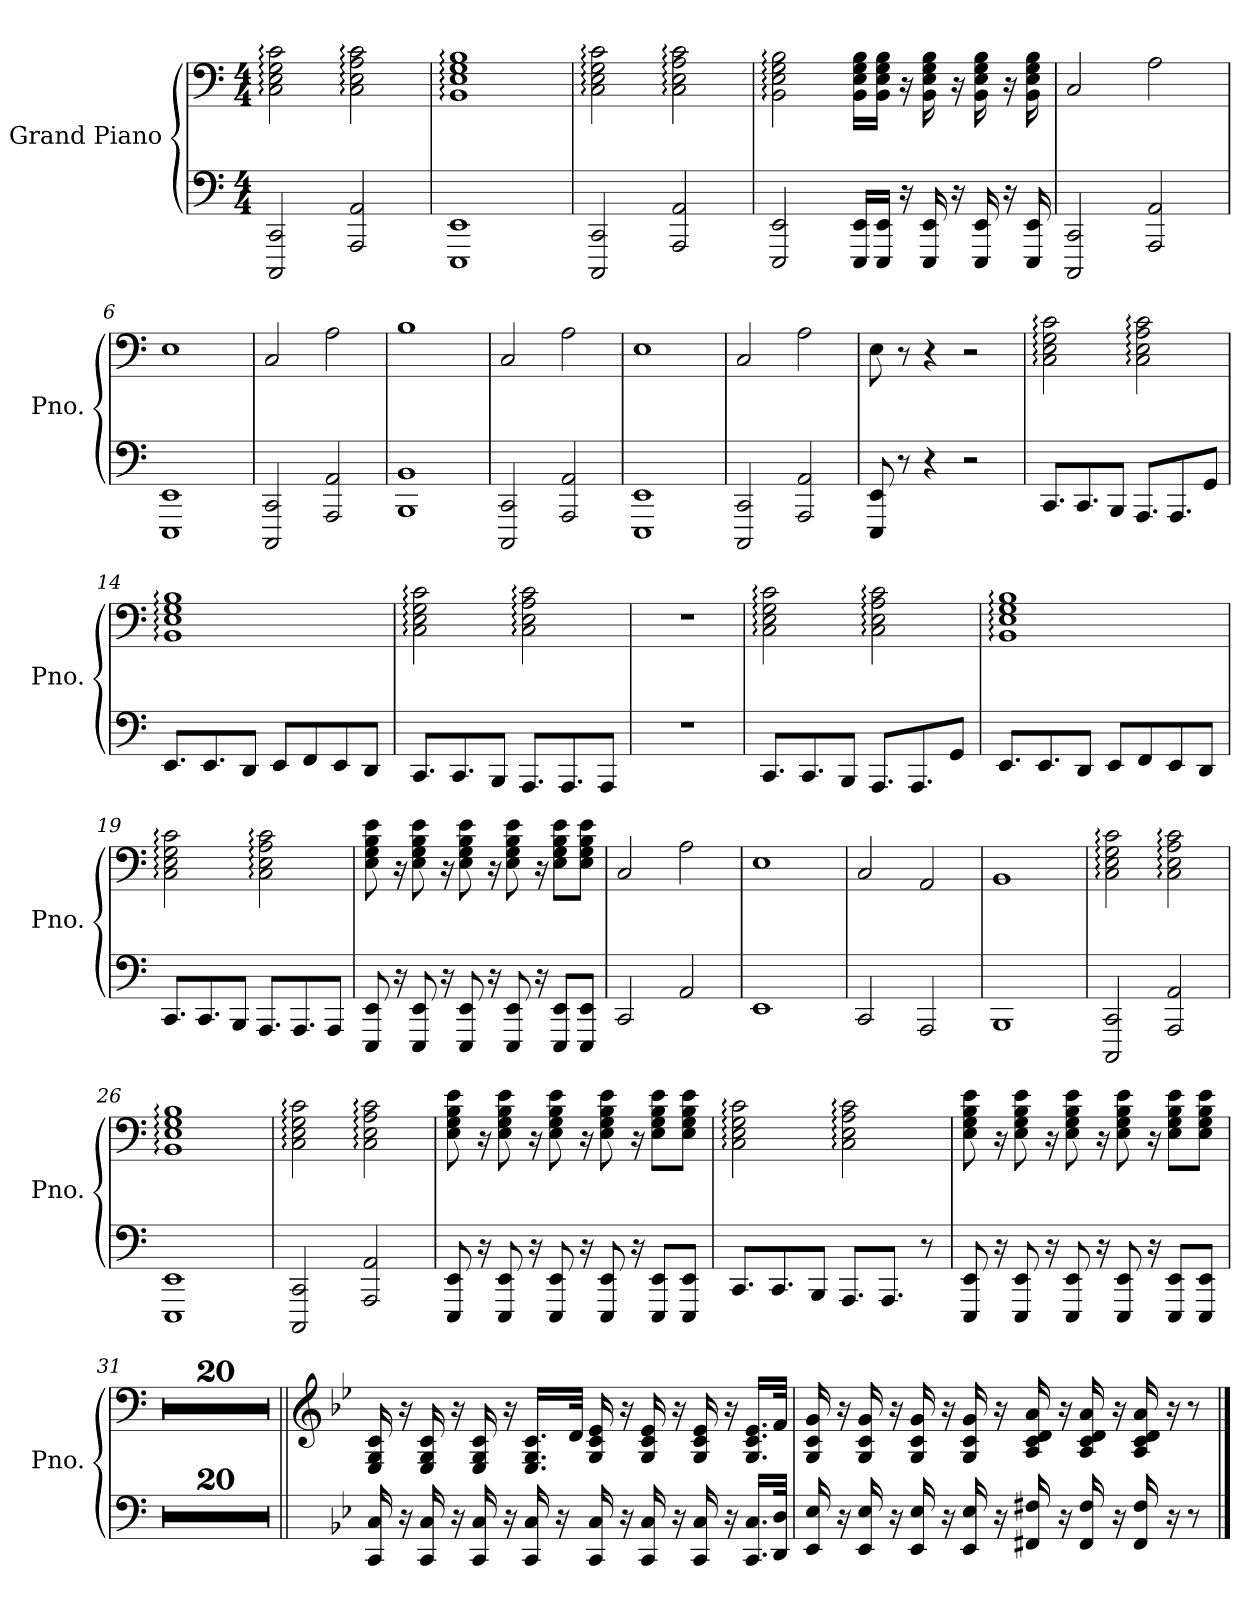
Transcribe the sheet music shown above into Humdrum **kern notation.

**kern	**kern
*part1	*part1
*staff2	*staff1
*I"Grand Piano	*
*I'Pno.	*
*clefF4	*clefF4
*k[]	*k[]
*M4/4	*M4/4
*MM78	*MM78
=1	=1
2CCC/ 2CC/	2C\: 2E\: 2G\: 2c\:
2AAA/ 2AA/	2C\: 2E\: 2A\: 2c\:
=2	=2
1EEE 1EE	1BB: 1E: 1G: 1B:
=3	=3
2CCC/ 2CC/	2C\: 2E\: 2G\: 2c\:
2AAA/ 2AA/	2C\: 2E\: 2A\: 2c\:
=4	=4
2EEE/ 2EE/	2BB\: 2E\: 2G\: 2B\:
16EEE/ 16EE/LL	16BB\ 16E\ 16G\ 16B\LL
16EEE/ 16EE/JJ	16BB\ 16E\ 16G\ 16B\JJ
16r	16r
16EEE/ 16EE/	16BB\ 16E\ 16G\ 16B\
16r	16r
16EEE/ 16EE/	16BB\ 16E\ 16G\ 16B\
16r	16r
16EEE/ 16EE/	16BB\ 16E\ 16G\ 16B\
=5	=5
2CCC/ 2CC/	2C/
2AAA/ 2AA/	2A\
=6	=6
1EEE 1EE	1E
=7	=7
2CCC/ 2CC/	2C/
2AAA/ 2AA/	2A\
=8	=8
1BBB 1BB	1B
=9	=9
2CCC/ 2CC/	2C/
2AAA/ 2AA/	2A\
=10	=10
1EEE 1EE	1E
=11	=11
2CCC/ 2CC/	2C/
2AAA/ 2AA/	2A\
!!LO:LB:g=z
=12	=12
8EEE/ 8EE/	8E\
8r	8r
4r	4r
2r	2r
=13	=13
8.CC/L	2C\: 2E\: 2G\: 2c\:
8.CC/	.
8BBB/J	.
8.AAA/L	2C\: 2E\: 2A\: 2c\:
8.AAA/	.
8GG/J	.
=14	=14
8.EE/L	1BB: 1E: 1G: 1B:
8.EE/	.
8DD/J	.
8EE/L	.
8FF/	.
8EE/	.
8DD/J	.
=15	=15
8.CC/L	2C\: 2E\: 2G\: 2c\:
8.CC/	.
8BBB/J	.
8.AAA/L	2C\: 2E\: 2A\: 2c\:
8.AAA/	.
8AAA/J	.
=16	=16
1r	1r
=17	=17
8.CC/L	2C\: 2E\: 2G\: 2c\:
8.CC/	.
8BBB/J	.
8.AAA/L	2C\: 2E\: 2A\: 2c\:
8.AAA/	.
8GG/J	.
!!LO:LB:g=z
=18	=18
8.EE/L	1BB: 1E: 1G: 1B:
8.EE/	.
8DD/J	.
8EE/L	.
8FF/	.
8EE/	.
8DD/J	.
=19	=19
8.CC/L	2C\: 2E\: 2G\: 2c\:
8.CC/	.
8BBB/J	.
8.AAA/L	2C\: 2E\: 2A\: 2c\:
8.AAA/	.
8AAA/J	.
=20	=20
8EEE/ 8EE/	8E\ 8G\ 8B\ 8e\
16r	16r
8EEE/ 8EE/	8E\ 8G\ 8B\ 8e\
16r	16r
8EEE/ 8EE/	8E\ 8G\ 8B\ 8e\
16r	16r
8EEE/ 8EE/	8E\ 8G\ 8B\ 8e\
16r	16r
8EEE/ 8EE/L	8E\ 8G\ 8B\ 8e\L
8EEE/ 8EE/J	8E\ 8G\ 8B\ 8e\J
=21	=21
2CC/	2C/
2AA/	2A\
=22	=22
1EE	1E
=23	=23
2CC/	2C/
2AAA/	2AA/
=24	=24
1BBB	1BB
=25	=25
2CCC/ 2CC/	2C\: 2E\: 2G\: 2c\:
2AAA/ 2AA/	2C\: 2E\: 2A\: 2c\:
!!LO:LB:g=z
=26	=26
1EEE 1EE	1BB: 1E: 1G: 1B:
=27	=27
2CCC/ 2CC/	2C\: 2E\: 2G\: 2c\:
2AAA/ 2AA/	2C\: 2E\: 2A\: 2c\:
=28	=28
8EEE/ 8EE/	8E\ 8G\ 8B\ 8e\
16r	16r
8EEE/ 8EE/	8E\ 8G\ 8B\ 8e\
16r	16r
8EEE/ 8EE/	8E\ 8G\ 8B\ 8e\
16r	16r
8EEE/ 8EE/	8E\ 8G\ 8B\ 8e\
16r	16r
8EEE/ 8EE/L	8E\ 8G\ 8B\ 8e\L
8EEE/ 8EE/J	8E\ 8G\ 8B\ 8e\J
=29	=29
8.CC/L	2C\: 2E\: 2G\: 2c\:
8.CC/	.
8BBB/J	.
8.AAA/L	2C\: 2E\: 2A\: 2c\:
8.AAA/J	.
8r	.
=30	=30
8EEE/ 8EE/	8E\ 8G\ 8B\ 8e\
16r	16r
8EEE/ 8EE/	8E\ 8G\ 8B\ 8e\
16r	16r
8EEE/ 8EE/	8E\ 8G\ 8B\ 8e\
16r	16r
8EEE/ 8EE/	8E\ 8G\ 8B\ 8e\
16r	16r
8EEE/ 8EE/L	8E\ 8G\ 8B\ 8e\L
8EEE/ 8EE/J	8E\ 8G\ 8B\ 8e\J
=31	=31
1r	1r
=32	=32
1r	1r
=33	=33
1r	1r
=34	=34
1r	1r
=35	=35
1r	1r
=36	=36
1r	1r
=37	=37
1r	1r
=38	=38
1r	1r
=39	=39
1r	1r
=40	=40
1r	1r
=41	=41
1r	1r
=42	=42
1r	1r
=43	=43
1r	1r
=44	=44
1r	1r
=45	=45
1r	1r
=46	=46
1r	1r
=47	=47
1r	1r
=48	=48
1r	1r
=49	=49
1r	1r
=50	=50
1r	1r
!!LO:LB:g=z
=51||	=51||
*	*clefG2
*k[b-e-]	*k[b-e-]
*	*MM90
16CC/ 16C/	16E-/ 16G/ 16c/
16r	16r
16CC/ 16C/	16E-/ 16G/ 16c/
16r	16r
16CC/ 16C/	16E-/ 16G/ 16c/
16r	16r
16CC/ 16C/	16.E-/ 16.G/ 16.c/LL
16r	.
.	32d/JJk
16CC/ 16C/	16G/ 16c/ 16e-/
16r	16r
16CC/ 16C/	16G/ 16c/ 16e-/
16r	16r
16CC/ 16C/	16G/ 16c/ 16e-/
16r	16r
16.CC/ 16.C/LL	16.G/ 16.c/ 16.e-/LL
32DD/ 32D/JJk	32f/JJk
=52	=52
16EE-/ 16E-/	16G/ 16c/ 16g/
16r	16r
16EE-/ 16E-/	16G/ 16c/ 16g/
16r	16r
16EE-/ 16E-/	16G/ 16c/ 16g/
16r	16r
16EE-/ 16E-/	16G/ 16c/ 16g/
16r	16r
16FF#X/ 16F#X/	16A/ 16c/ 16d/ 16a/
16r	16r
16FF#/ 16F#/	16A/ 16c/ 16d/ 16a/
16r	16r
16FF#/ 16F#/	16A/ 16c/ 16d/ 16a/
16r	16r
8r	8r
==	==
*-	*-
